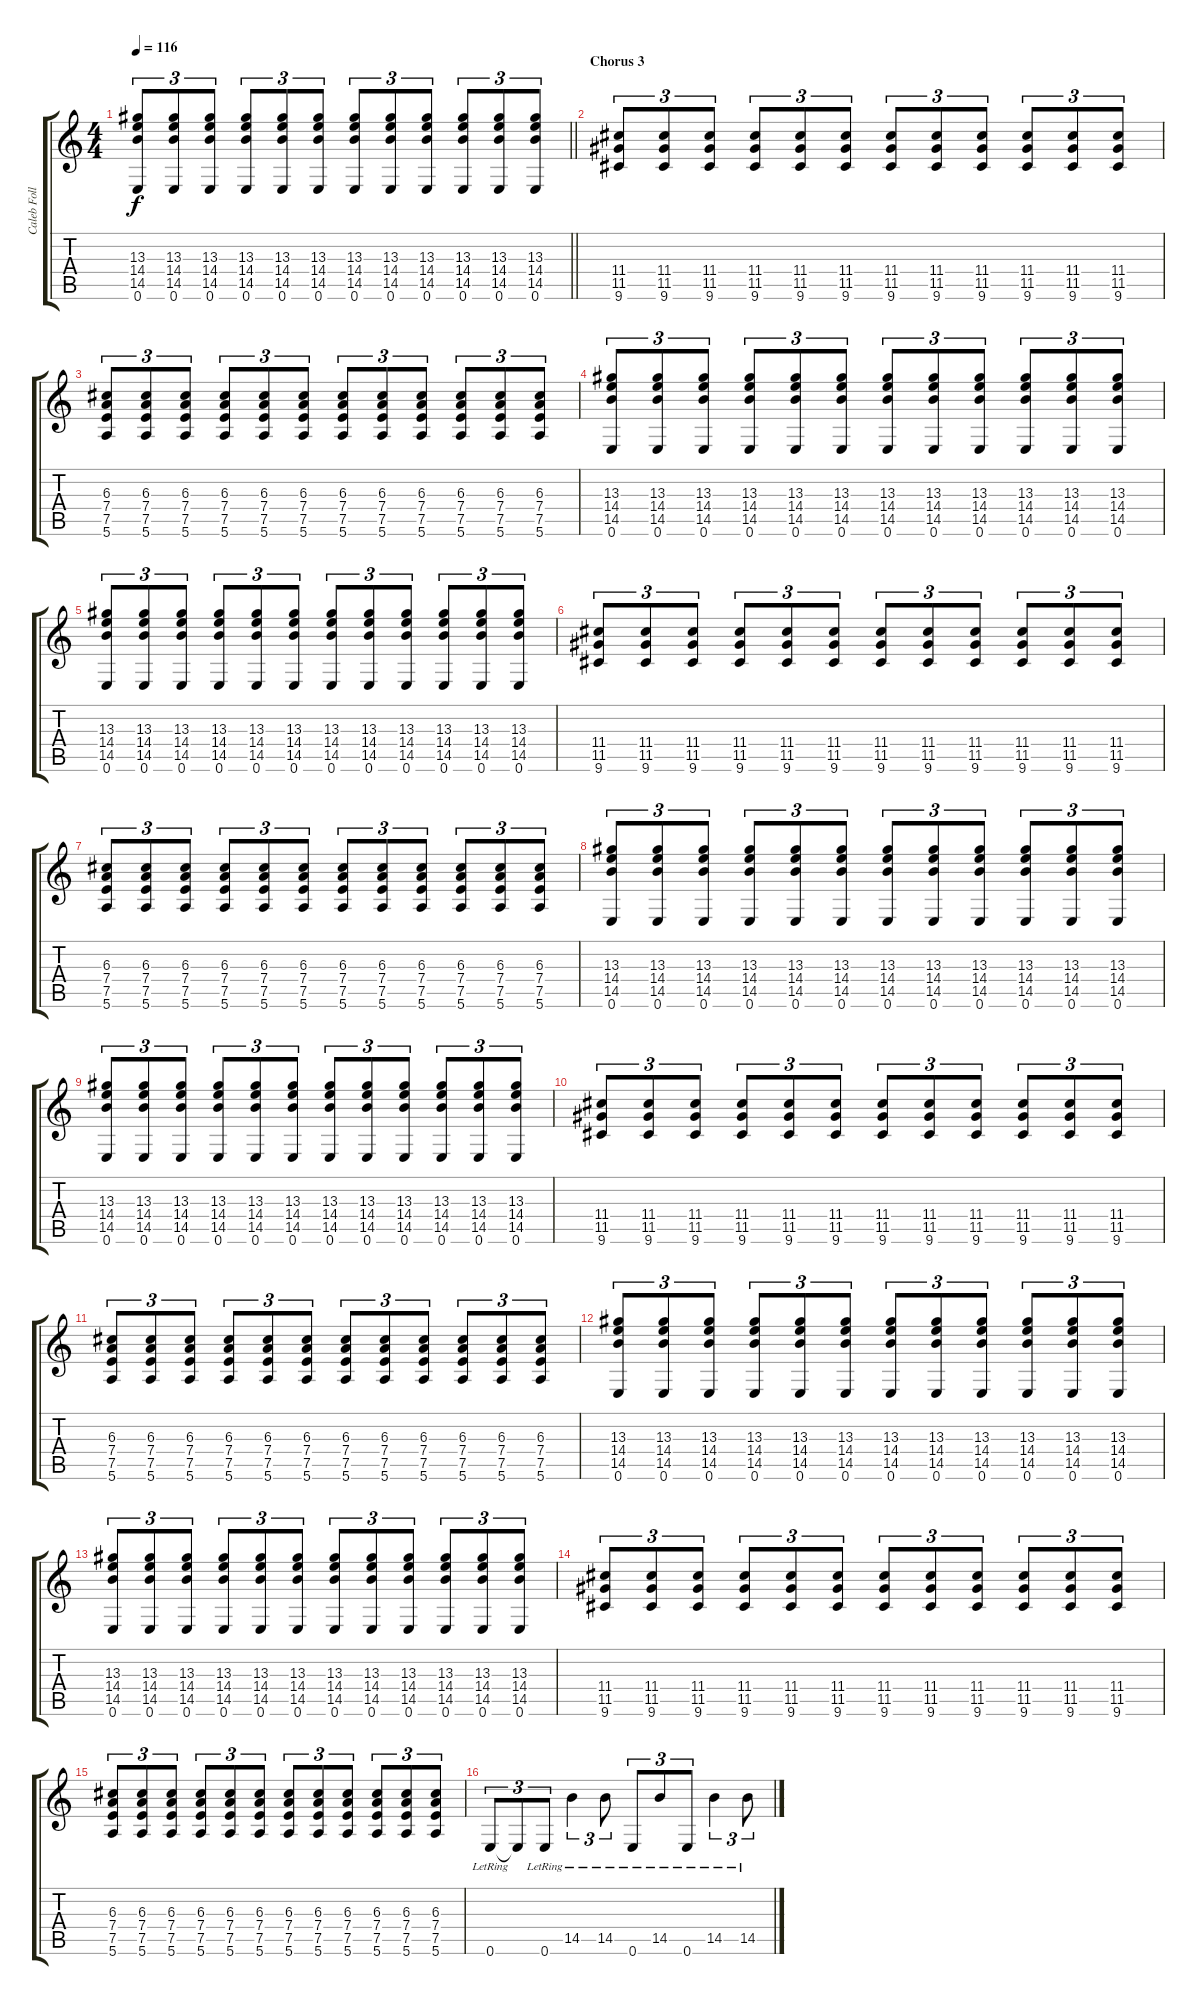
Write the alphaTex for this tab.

\track ("Caleb Followill" "Caleb Foll") {instrument electricguitarclean}
\staff {score tabs}
\tuning (E4 B3 G3 D3 A2 E2) {hide}
\ts (4 4)
\tempo 116
\clef g2
\barLineRight lightlight
\ks c
(13.3 14.4 14.5 0.6).8{tu (3 2) dy f} (13.3 14.4 14.5 0.6).8{tu (3 2)} (13.3 14.4 14.5 0.6).8{tu (3 2)} (13.3 14.4 14.5 0.6).8{tu (3 2)} (13.3 14.4 14.5 0.6).8{tu (3 2)} (13.3 14.4 14.5 0.6).8{tu (3 2)} (13.3 14.4 14.5 0.6).8{tu (3 2)} (13.3 14.4 14.5 0.6).8{tu (3 2)} (13.3 14.4 14.5 0.6).8{tu (3 2)} (13.3 14.4 14.5 0.6).8{tu (3 2)} (13.3 14.4 14.5 0.6).8{tu (3 2)} (13.3 14.4 14.5 0.6).8{tu (3 2)} |
\section ("" "Chorus 3")
(11.4 11.5 9.6).8{tu (3 2)} (11.4 11.5 9.6).8{tu (3 2)} (11.4 11.5 9.6).8{tu (3 2)} (11.4 11.5 9.6).8{tu (3 2)} (11.4 11.5 9.6).8{tu (3 2)} (11.4 11.5 9.6).8{tu (3 2)} (11.4 11.5 9.6).8{tu (3 2)} (11.4 11.5 9.6).8{tu (3 2)} (11.4 11.5 9.6).8{tu (3 2)} (11.4 11.5 9.6).8{tu (3 2)} (11.4 11.5 9.6).8{tu (3 2)} (11.4 11.5 9.6).8{tu (3 2)} |
(6.3 7.4 7.5 5.6).8{tu (3 2)} (6.3 7.4 7.5 5.6).8{tu (3 2)} (6.3 7.4 7.5 5.6).8{tu (3 2)} (6.3 7.4 7.5 5.6).8{tu (3 2)} (6.3 7.4 7.5 5.6).8{tu (3 2)} (6.3 7.4 7.5 5.6).8{tu (3 2)} (6.3 7.4 7.5 5.6).8{tu (3 2)} (6.3 7.4 7.5 5.6).8{tu (3 2)} (6.3 7.4 7.5 5.6).8{tu (3 2)} (6.3 7.4 7.5 5.6).8{tu (3 2)} (6.3 7.4 7.5 5.6).8{tu (3 2)} (6.3 7.4 7.5 5.6).8{tu (3 2)} |
(13.3 14.4 14.5 0.6).8{tu (3 2)} (13.3 14.4 14.5 0.6).8{tu (3 2)} (13.3 14.4 14.5 0.6).8{tu (3 2)} (13.3 14.4 14.5 0.6).8{tu (3 2)} (13.3 14.4 14.5 0.6).8{tu (3 2)} (13.3 14.4 14.5 0.6).8{tu (3 2)} (13.3 14.4 14.5 0.6).8{tu (3 2)} (13.3 14.4 14.5 0.6).8{tu (3 2)} (13.3 14.4 14.5 0.6).8{tu (3 2)} (13.3 14.4 14.5 0.6).8{tu (3 2)} (13.3 14.4 14.5 0.6).8{tu (3 2)} (13.3 14.4 14.5 0.6).8{tu (3 2)} |
(13.3 14.4 14.5 0.6).8{tu (3 2)} (13.3 14.4 14.5 0.6).8{tu (3 2)} (13.3 14.4 14.5 0.6).8{tu (3 2)} (13.3 14.4 14.5 0.6).8{tu (3 2)} (13.3 14.4 14.5 0.6).8{tu (3 2)} (13.3 14.4 14.5 0.6).8{tu (3 2)} (13.3 14.4 14.5 0.6).8{tu (3 2)} (13.3 14.4 14.5 0.6).8{tu (3 2)} (13.3 14.4 14.5 0.6).8{tu (3 2)} (13.3 14.4 14.5 0.6).8{tu (3 2)} (13.3 14.4 14.5 0.6).8{tu (3 2)} (13.3 14.4 14.5 0.6).8{tu (3 2)} |
(11.4 11.5 9.6).8{tu (3 2)} (11.4 11.5 9.6).8{tu (3 2)} (11.4 11.5 9.6).8{tu (3 2)} (11.4 11.5 9.6).8{tu (3 2)} (11.4 11.5 9.6).8{tu (3 2)} (11.4 11.5 9.6).8{tu (3 2)} (11.4 11.5 9.6).8{tu (3 2)} (11.4 11.5 9.6).8{tu (3 2)} (11.4 11.5 9.6).8{tu (3 2)} (11.4 11.5 9.6).8{tu (3 2)} (11.4 11.5 9.6).8{tu (3 2)} (11.4 11.5 9.6).8{tu (3 2)} |
(6.3 7.4 7.5 5.6).8{tu (3 2)} (6.3 7.4 7.5 5.6).8{tu (3 2)} (6.3 7.4 7.5 5.6).8{tu (3 2)} (6.3 7.4 7.5 5.6).8{tu (3 2)} (6.3 7.4 7.5 5.6).8{tu (3 2)} (6.3 7.4 7.5 5.6).8{tu (3 2)} (6.3 7.4 7.5 5.6).8{tu (3 2)} (6.3 7.4 7.5 5.6).8{tu (3 2)} (6.3 7.4 7.5 5.6).8{tu (3 2)} (6.3 7.4 7.5 5.6).8{tu (3 2)} (6.3 7.4 7.5 5.6).8{tu (3 2)} (6.3 7.4 7.5 5.6).8{tu (3 2)} |
(13.3 14.4 14.5 0.6).8{tu (3 2)} (13.3 14.4 14.5 0.6).8{tu (3 2)} (13.3 14.4 14.5 0.6).8{tu (3 2)} (13.3 14.4 14.5 0.6).8{tu (3 2)} (13.3 14.4 14.5 0.6).8{tu (3 2)} (13.3 14.4 14.5 0.6).8{tu (3 2)} (13.3 14.4 14.5 0.6).8{tu (3 2)} (13.3 14.4 14.5 0.6).8{tu (3 2)} (13.3 14.4 14.5 0.6).8{tu (3 2)} (13.3 14.4 14.5 0.6).8{tu (3 2)} (13.3 14.4 14.5 0.6).8{tu (3 2)} (13.3 14.4 14.5 0.6).8{tu (3 2)} |
(13.3 14.4 14.5 0.6).8{tu (3 2)} (13.3 14.4 14.5 0.6).8{tu (3 2)} (13.3 14.4 14.5 0.6).8{tu (3 2)} (13.3 14.4 14.5 0.6).8{tu (3 2)} (13.3 14.4 14.5 0.6).8{tu (3 2)} (13.3 14.4 14.5 0.6).8{tu (3 2)} (13.3 14.4 14.5 0.6).8{tu (3 2)} (13.3 14.4 14.5 0.6).8{tu (3 2)} (13.3 14.4 14.5 0.6).8{tu (3 2)} (13.3 14.4 14.5 0.6).8{tu (3 2)} (13.3 14.4 14.5 0.6).8{tu (3 2)} (13.3 14.4 14.5 0.6).8{tu (3 2)} |
(11.4 11.5 9.6).8{tu (3 2)} (11.4 11.5 9.6).8{tu (3 2)} (11.4 11.5 9.6).8{tu (3 2)} (11.4 11.5 9.6).8{tu (3 2)} (11.4 11.5 9.6).8{tu (3 2)} (11.4 11.5 9.6).8{tu (3 2)} (11.4 11.5 9.6).8{tu (3 2)} (11.4 11.5 9.6).8{tu (3 2)} (11.4 11.5 9.6).8{tu (3 2)} (11.4 11.5 9.6).8{tu (3 2)} (11.4 11.5 9.6).8{tu (3 2)} (11.4 11.5 9.6).8{tu (3 2)} |
(6.3 7.4 7.5 5.6).8{tu (3 2)} (6.3 7.4 7.5 5.6).8{tu (3 2)} (6.3 7.4 7.5 5.6).8{tu (3 2)} (6.3 7.4 7.5 5.6).8{tu (3 2)} (6.3 7.4 7.5 5.6).8{tu (3 2)} (6.3 7.4 7.5 5.6).8{tu (3 2)} (6.3 7.4 7.5 5.6).8{tu (3 2)} (6.3 7.4 7.5 5.6).8{tu (3 2)} (6.3 7.4 7.5 5.6).8{tu (3 2)} (6.3 7.4 7.5 5.6).8{tu (3 2)} (6.3 7.4 7.5 5.6).8{tu (3 2)} (6.3 7.4 7.5 5.6).8{tu (3 2)} |
(13.3 14.4 14.5 0.6).8{tu (3 2)} (13.3 14.4 14.5 0.6).8{tu (3 2)} (13.3 14.4 14.5 0.6).8{tu (3 2)} (13.3 14.4 14.5 0.6).8{tu (3 2)} (13.3 14.4 14.5 0.6).8{tu (3 2)} (13.3 14.4 14.5 0.6).8{tu (3 2)} (13.3 14.4 14.5 0.6).8{tu (3 2)} (13.3 14.4 14.5 0.6).8{tu (3 2)} (13.3 14.4 14.5 0.6).8{tu (3 2)} (13.3 14.4 14.5 0.6).8{tu (3 2)} (13.3 14.4 14.5 0.6).8{tu (3 2)} (13.3 14.4 14.5 0.6).8{tu (3 2)} |
(13.3 14.4 14.5 0.6).8{tu (3 2)} (13.3 14.4 14.5 0.6).8{tu (3 2)} (13.3 14.4 14.5 0.6).8{tu (3 2)} (13.3 14.4 14.5 0.6).8{tu (3 2)} (13.3 14.4 14.5 0.6).8{tu (3 2)} (13.3 14.4 14.5 0.6).8{tu (3 2)} (13.3 14.4 14.5 0.6).8{tu (3 2)} (13.3 14.4 14.5 0.6).8{tu (3 2)} (13.3 14.4 14.5 0.6).8{tu (3 2)} (13.3 14.4 14.5 0.6).8{tu (3 2)} (13.3 14.4 14.5 0.6).8{tu (3 2)} (13.3 14.4 14.5 0.6).8{tu (3 2)} |
(11.4 11.5 9.6).8{tu (3 2)} (11.4 11.5 9.6).8{tu (3 2)} (11.4 11.5 9.6).8{tu (3 2)} (11.4 11.5 9.6).8{tu (3 2)} (11.4 11.5 9.6).8{tu (3 2)} (11.4 11.5 9.6).8{tu (3 2)} (11.4 11.5 9.6).8{tu (3 2)} (11.4 11.5 9.6).8{tu (3 2)} (11.4 11.5 9.6).8{tu (3 2)} (11.4 11.5 9.6).8{tu (3 2)} (11.4 11.5 9.6).8{tu (3 2)} (11.4 11.5 9.6).8{tu (3 2)} |
(6.3 7.4 7.5 5.6).8{tu (3 2)} (6.3 7.4 7.5 5.6).8{tu (3 2)} (6.3 7.4 7.5 5.6).8{tu (3 2)} (6.3 7.4 7.5 5.6).8{tu (3 2)} (6.3 7.4 7.5 5.6).8{tu (3 2)} (6.3 7.4 7.5 5.6).8{tu (3 2)} (6.3 7.4 7.5 5.6).8{tu (3 2)} (6.3 7.4 7.5 5.6).8{tu (3 2)} (6.3 7.4 7.5 5.6).8{tu (3 2)} (6.3 7.4 7.5 5.6).8{tu (3 2)} (6.3 7.4 7.5 5.6).8{tu (3 2)} (6.3 7.4 7.5 5.6).8{tu (3 2)} |
0.6{lr}.8{tu (3 2)} 0.6{t}.8{tu (3 2)} 0.6{lr}.8{tu (3 2)} 14.5{lr}.4{tu (3 2)} 14.5{lr}.8{tu (3 2)} 0.6{lr}.8{tu (3 2)} 14.5{lr}.8{tu (3 2)} 0.6{lr}.8{tu (3 2)} 14.5{lr}.4{tu (3 2)} 14.5{lr}.8{tu (3 2)}
